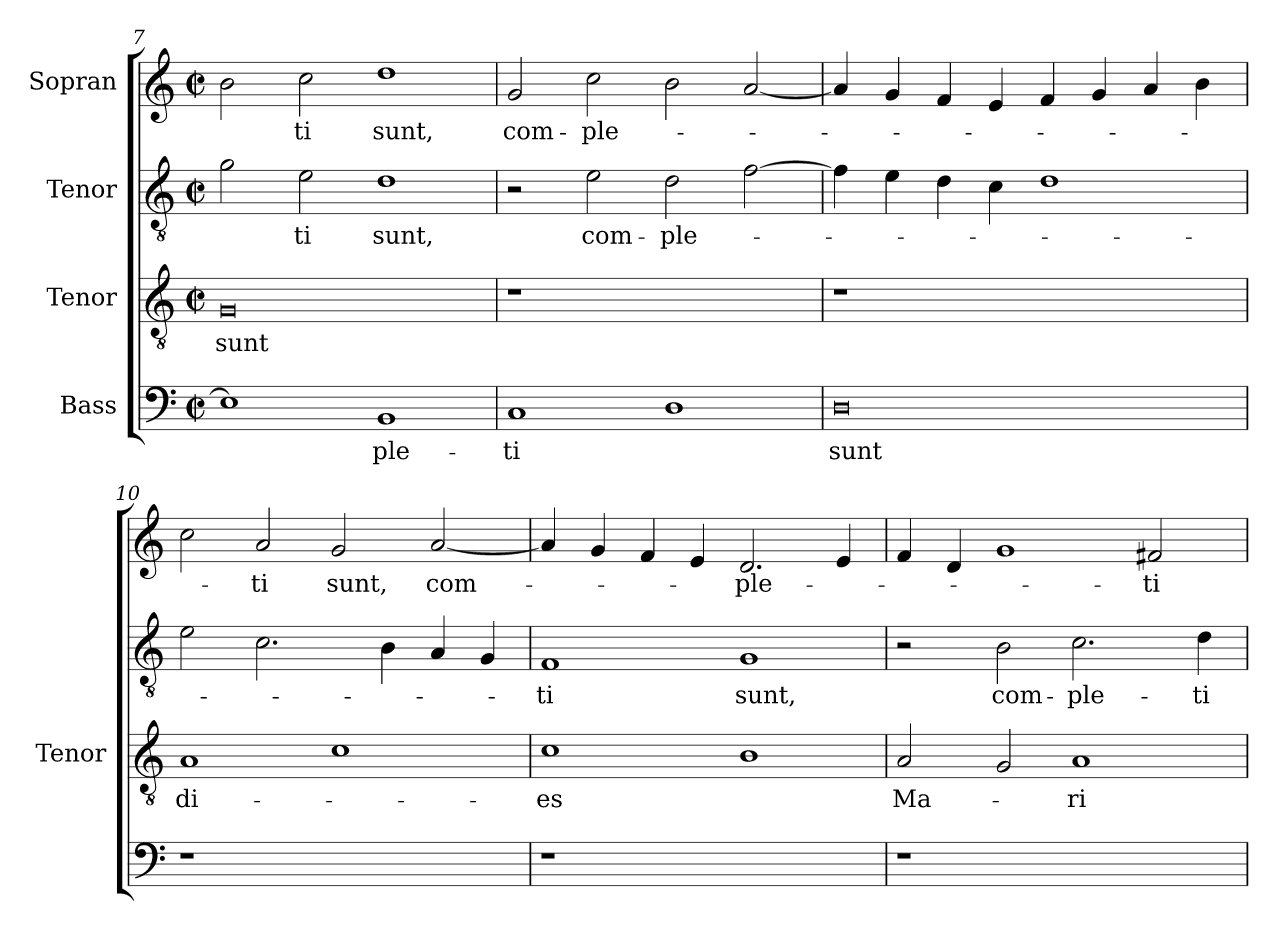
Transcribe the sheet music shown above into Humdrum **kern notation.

**kern	**text	**kern	**text	**kern	**text	**kern	**text
*part4	*part4	*part3	*part3	*part2	*part2	*part1	*part1
*staff4	*staff4	*staff3	*staff3	*staff2	*staff2	*staff1	*staff1
*I"Bass	*	*I"Tenor	*	*I"Tenor	*	*I"Sopran	*
*	*	*I'Tenor	*	*	*	*	*
*clefF4	*	*clefGv2	*	*clefGv2	*	*clefG2	*
*	*	*ITrd7c12	*	*ITrd7c12	*	*	*
*k[]	*	*k[]	*	*k[]	*	*k[]	*
*M2/2	*	*M2/2	*	*M2/2	*	*M2/2	*
*met(c|)	*	*met(c|)	*	*met(c|)	*	*met(c|)	*
=7	=7	=7	=7	=7	=7	=7	=7
!	!	!	!LO:LY:b:color=#000000	!	!	!	!
1Ei]	.	0GGi	sunt	2Gi\	.	2bi\	.
!	!	!	!	!	!LO:LY:b:color=#000000	!	!
!	!	!	!	!	!	!	!LO:LY:b:color=#000000
.	.	.	.	2Ei\	-ti	2cci\	-ti
!	!LO:LY:b:color=#000000	!	!	!	!	!	!
!	!	!	!	!	!LO:LY:b:color=#000000	!	!
!	!	!	!	!	!	!	!LO:LY:b:color=#000000
1BBi	-ple-	.	.	1Di	sunt,	1ddi	sunt,
!!LO:LB:g=z
=8	=8	=8	=8	=8	=8	=8	=8
!	!LO:LY:b:color=#000000	!LO:N:vis=1	!	!	!	!	!
!	!	!	!	!	!	!	!LO:LY:b:color=#000000
1Ci	-ti	1r	.	2r	.	2gi/	com-
!	!	!	!	!	!LO:LY:b:color=#000000	!	!
!	!	!	!	!	!	!	!LO:LY:b:color=#000000
.	.	.	.	2Ei\	com-	2cci\	-ple-
!	!	!	!	!	!LO:LY:b:color=#000000	!	!
1Di	.	1ryy	.	2Di\	-ple-	2bi\	.
.	.	.	.	[>2Fi\	.	[<2ai/	.
=9	=9	=9	=9	=9	=9	=9	=9
!	!LO:LY:b:color=#000000	!LO:N:vis=1	!	!	!	!	!
0Di	sunt	1r	.	4Fi\]	.	4ai/]	.
.	.	.	.	4Ei\	.	4gi/	.
.	.	.	.	4Di\	.	4fi/	.
.	.	.	.	4Ci\	.	4ei/	.
.	.	1ryy	.	1Di	.	4fi/	.
.	.	.	.	.	.	4gi/	.
.	.	.	.	.	.	4ai/	.
.	.	.	.	.	.	4bi\	.
=10	=10	=10	=10	=10	=10	=10	=10
!LO:N:vis=1	!	!	!	!	!	!	!
!	!	!	!LO:LY:b:color=#000000	!	!	!	!
1r	.	1AAi	di-	2Ei\	.	2cci\	.
!	!	!	!	!	!	!	!LO:LY:b:color=#000000
.	.	.	.	2.Ci\	.	2ai/	-ti
!	!	!	!	!	!	!	!LO:LY:b:color=#000000
1ryy	.	1Ci	.	.	.	2gi/	sunt,
.	.	.	.	4BBi\	.	.	.
!	!	!	!	!	!	!	!LO:LY:b:color=#000000
.	.	.	.	4AAi/	.	[<2ai/	com-
.	.	.	.	4GGi/	.	.	.
=11	=11	=11	=11	=11	=11	=11	=11
!LO:N:vis=1	!	!	!	!	!	!	!
!	!	!	!LO:LY:b:color=#000000	!	!	!	!
!	!	!	!	!	!LO:LY:b:color=#000000	!	!
1r	.	1Ci	-es	1FFi	-ti	4ai/]	.
.	.	.	.	.	.	4gi/	.
.	.	.	.	.	.	4fi/	.
.	.	.	.	.	.	4ei/	.
!	!	!	!	!	!LO:LY:b:color=#000000	!	!
!	!	!	!	!	!	!	!LO:LY:b:color=#000000
1ryy	.	1BBi	.	1GGi	sunt,	2.di/	-ple-
.	.	.	.	.	.	4ei/	.
=12	=12	=12	=12	=12	=12	=12	=12
!LO:N:vis=1	!	!	!	!	!	!	!
!	!	!	!LO:LY:b:color=#000000	!	!	!	!
1r	.	2AAi/	Ma-	2r	.	4fi/	.
.	.	.	.	.	.	4di/	.
!	!	!	!	!	!LO:LY:b:color=#000000	!	!
.	.	2GGi/	.	2BBi\	com-	1gi	.
!	!	!	!LO:LY:b:color=#000000	!	!	!	!
!	!	!	!	!	!LO:LY:b:color=#000000	!	!
1ryy	.	1AAi	-ri-	2.Ci\	-ple-	.	.
!	!	!	!	!	!	!	!LO:LY:b:color=#000000
.	.	.	.	.	.	2f#Xi/	-ti
!	!	!	!	!	!LO:LY:b:color=#000000	!	!
.	.	.	.	4Di\	-ti	.	.
=	=	=	=	=	=	=	=
*-	*-	*-	*-	*-	*-	*-	*-
